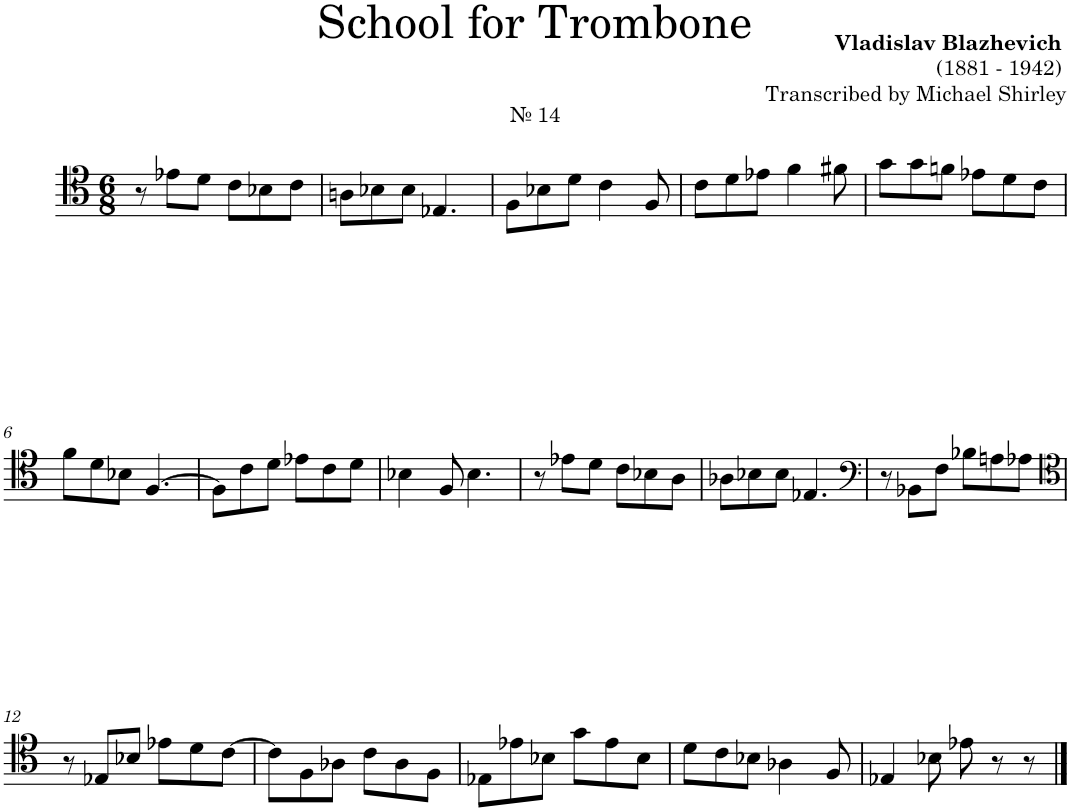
**kern
*part1
*staff1
*I"Trombone
*I'Tbn.
*clefC4
*k[]
*M6/8
=1
!LO:TX:a:t=№ 14
8r
8e-X\L
8d\J
8c\L
8B-X\
8c\J
=2
8An\L
8B-X\
8B-\J
4.E-X/
=3
8F\L
8B-X\
8d\J
4c\
8F/
=4
8c\L
8d\
8e-X\J
4f\
8f#X\
=5
8g\L
8g\
8fn\J
8e-X\L
8d\
8c\J
!!LO:LB:g=z
=6
8f\L
8d\
8B-X\J
[4.F/
=7
8F\L]
8c\
8d\J
8e-X\L
8c\
8d\J
=8
4B-X\
8F/
4.B-\
=9
8r
8e-X\L
8d\J
8c\L
8B-X\
8A\J
=10
8A-X\L
8B-X\
8B-\J
4.E-X/
=11
*clefF4
8r
8BB-X\L
8F\J
8B-X\L
8An\
8A-X\J
!!LO:LB:g=z
=12
*clefC4
8r
8E-X/L
8B-X/J
8e-X\L
8d\
[8c\J
=13
8c\L]
8F\
8A-X\J
8c\L
8A-\
8F\J
=14
8E-X\L
8e-X\
8B-X\J
8g\L
8e-\
8B-\J
=15
8d\L
8c\
8B-X\J
4A-X\
8F/
=16
4E-X/
8B-X\
8e-X\
8r
8r
==
*-
